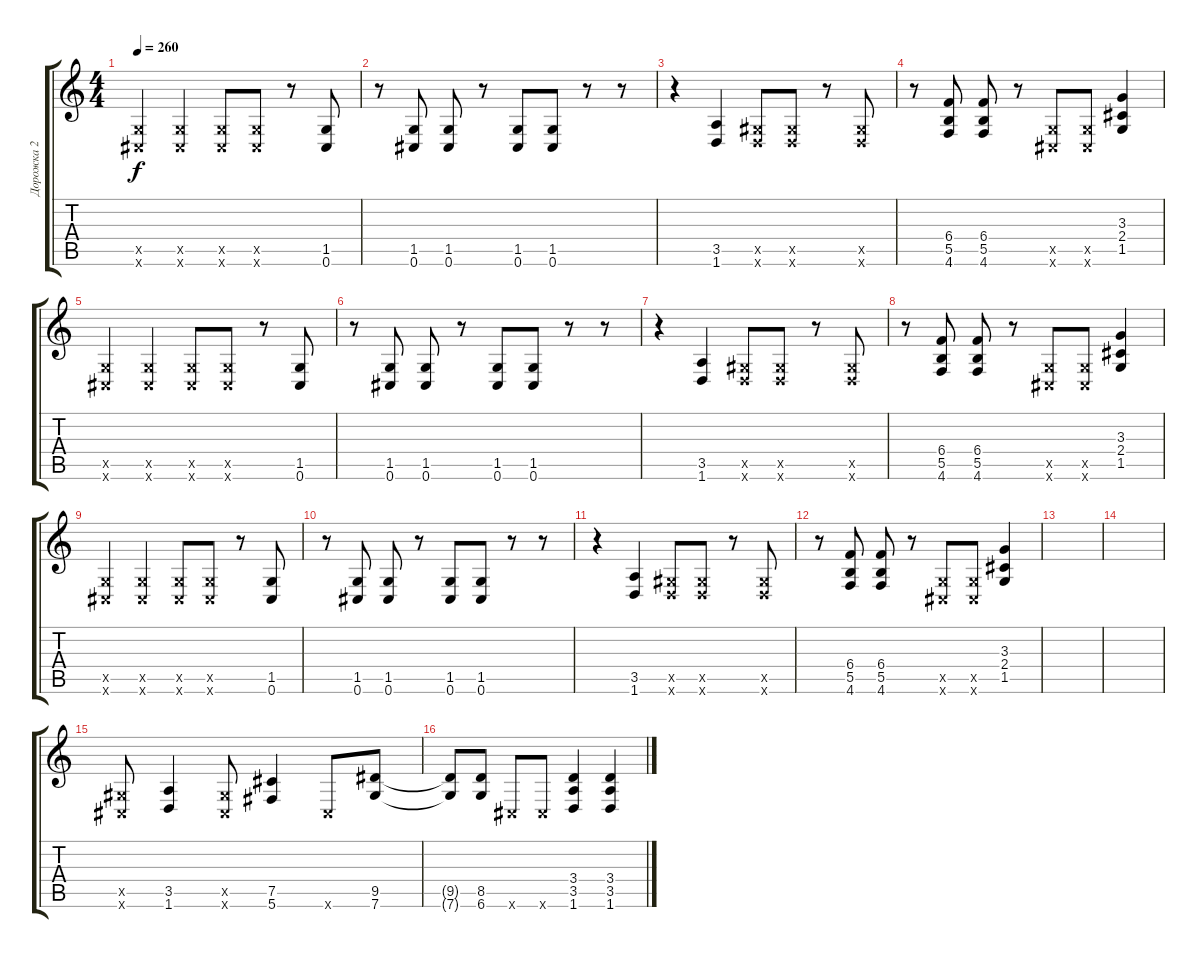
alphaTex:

\track ("Дорожка 2" "Дорожка 2") {instrument distortionguitar}
\staff {score tabs}
\tuning (Db4 Ab3 E3 B2 Gb2 Db2) {hide}
\ts (4 4)
\tempo 260
\clef g2
\ks c
(1.5{x} 0.6{x}).4{dy f} (1.5{x} 0.6{x}).4 (1.5{x} 0.6{x}).8 (1.5{x} 0.6{x}).8 r.8 (1.5 0.6).8 |
r.8 (1.5 0.6).8 (1.5 0.6).8 r.8 (1.5 0.6).8 (1.5 0.6).8 r.8 r.8 |
r.4 (3.5 1.6).4 (2.5{x} 1.6{x}).8 (2.5{x} 1.6{x}).8 r.8 (2.5{x} 1.6{x}).8 |
r.8 (6.4 5.5 4.6).8 (6.4 5.5 4.6).8 r.8 (1.5{x} 0.6{x}).8 (1.5{x} 0.6{x}).8 (3.3 2.4 1.5).4 |
(1.5{x} 0.6{x}).4 (1.5{x} 0.6{x}).4 (1.5{x} 0.6{x}).8 (1.5{x} 0.6{x}).8 r.8 (1.5 0.6).8 |
r.8 (1.5 0.6).8 (1.5 0.6).8 r.8 (1.5 0.6).8 (1.5 0.6).8 r.8 r.8 |
r.4 (3.5 1.6).4 (2.5{x} 1.6{x}).8 (2.5{x} 1.6{x}).8 r.8 (2.5{x} 1.6{x}).8 |
r.8 (6.4 5.5 4.6).8 (6.4 5.5 4.6).8 r.8 (1.5{x} 0.6{x}).8 (1.5{x} 0.6{x}).8 (3.3 2.4 1.5).4 |
(1.5{x} 0.6{x}).4 (1.5{x} 0.6{x}).4 (1.5{x} 0.6{x}).8 (1.5{x} 0.6{x}).8 r.8 (1.5 0.6).8 |
r.8 (1.5 0.6).8 (1.5 0.6).8 r.8 (1.5 0.6).8 (1.5 0.6).8 r.8 r.8 |
r.4 (3.5 1.6).4 (2.5{x} 1.6{x}).8 (2.5{x} 1.6{x}).8 r.8 (2.5{x} 1.6{x}).8 |
r.8 (6.4 5.5 4.6).8 (6.4 5.5 4.6).8 r.8 (1.5{x} 0.6{x}).8 (1.5{x} 0.6{x}).8 (3.3 2.4 1.5).4 |
|
|
(2.5{x} 0.6{x}).8 (3.5 1.6).4 (2.5{x} 0.6{x}).8 (7.5 5.6).4 0.6{x}.8 (9.5 7.6).8 |
(9.5{t} 7.6{t}).8 (8.5 6.6).8 0.6{x}.8 0.6{x}.8 (3.4 3.5 1.6).4 (3.4 3.5 1.6).4
